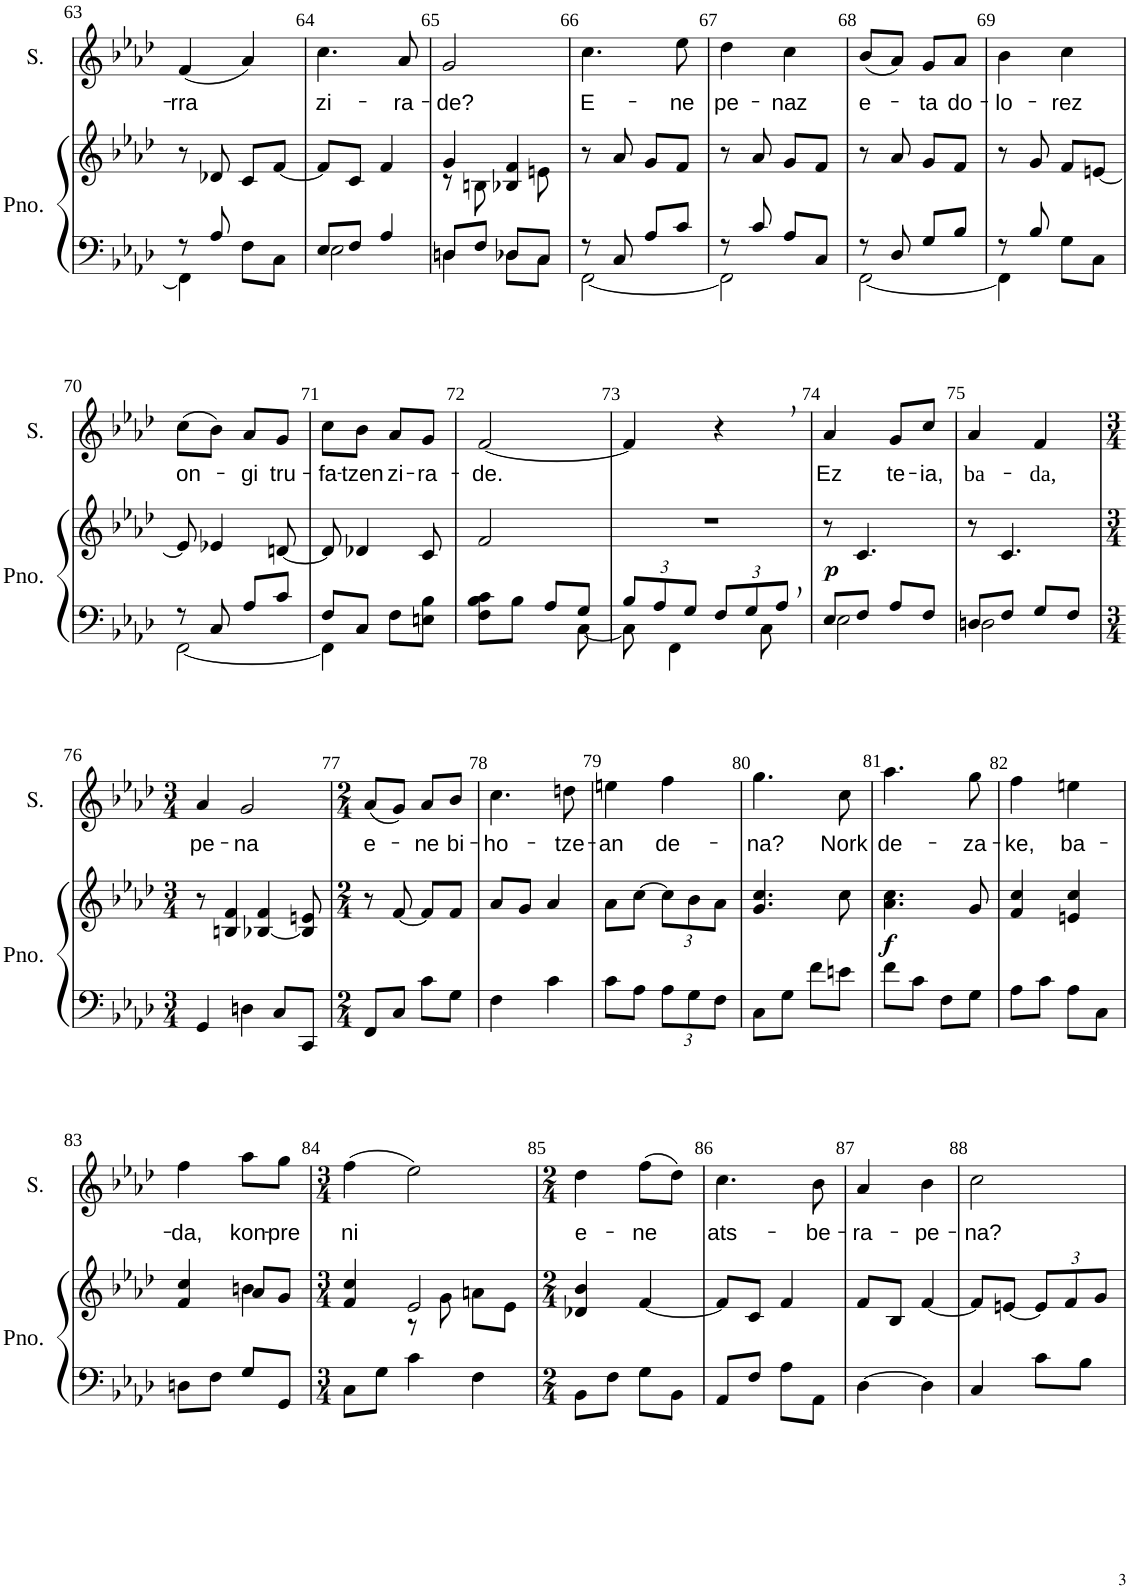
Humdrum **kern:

**kern	**kern	**dynam	**kern	**text
*part2	*part2	*part2	*part1	*part1
*staff3	*staff2	*staff2/3	*staff1	*staff1
*I"Piano	*	*	*I"Soprano	*
*I'Pno.	*	*	*I'S.	*
!!LO:PB:g=z
*clefF4	*clefG2	*	*clefG2	*
*k[b-e-a-d-]	*k[b-e-a-d-]	*	*k[b-e-a-d-]	*
*M2/4	*M2/4	*	*M2/4	*
=63	=63	=63	=63	=63
*^	*	*	*	*
!	!	!	!	!	!LO:LY:b
8r	4FF\]	8r	.	(4f/	-rra
8A-/	.	8d-X/	.	.	.
8F\L	4ryy	8c/L	.	4a-/)	.
8C\J	.	[8f/J	.	.	.
=64	=64	=64	=64	=64	=64
!	!	!	!	!	!LO:LY:b
8E-/L	2E-\	8f/L]	.	4.cc\	zi-
8F/J	.	8c/J	.	.	.
4A-/	.	4f/	.	.	.
!	!	!	!	!	!LO:LY:b
.	.	.	.	8a-/	-ra-
=65	=65	=65	=65	=65	=65
*	*	*^	*	*	*
!	!	!	!	!	!	!LO:LY:b
8Dn/L	4D\	4g/	8r	.	2g/	-de?
8F/J	.	.	8Bn\	.	.	.
8D-X/L	8D-\L	4B-X/ 4f/	8ryy	.	.	.
8C/J	8C\J	.	8en\	.	.	.
=66	=66	=66	=66	=66	=66	=66
!	!	!	!	!	!	!LO:LY:b
*	*	*v	*v	*	*	*
8r	[2FF\	8r	.	4.cc\	E-
8C/	.	8a-/	.	.	.
8A-/L	.	8g/L	.	.	.
!	!	!	!	!	!LO:LY:b
8c/J	.	8f/J	.	8ee-\	-ne
=67	=67	=67	=67	=67	=67
!	!	!	!	!	!LO:LY:b
8r	2FF\]	8r	.	4dd-\	pe-
8c/	.	8a-/	.	.	.
!	!	!	!	!	!LO:LY:b
8A-/L	.	8g/L	.	4cc\	-naz
8C/J	.	8f/J	.	.	.
=68	=68	=68	=68	=68	=68
!	!	!	!	!	!LO:LY:b
8r	[2FF\	8r	.	(8b-/L	e-
8D-/	.	8a-/	.	8a-/J)	.
!	!	!	!	!	!LO:LY:b
8G/L	.	8g/L	.	8g/L	-ta
!	!	!	!	!	!LO:LY:b
8B-/J	.	8f/J	.	8a-/J	do-
=69	=69	=69	=69	=69	=69
!	!	!	!	!	!LO:LY:b
8r	4FF\]	8r	.	4b-\	-lo-
8B-/	.	8g/	.	.	.
!	!	!	!	!	!LO:LY:b
8G\L	4ryy	8f/L	.	4cc\	-rez
8C\J	.	[8en/J	.	.	.
!!LO:LB:g=z
=70	=70	=70	=70	=70	=70
!	!	!	!	!	!LO:LY:b
8r	[2FF\	8e/]	.	(8cc\L	on-
8C/	.	4e-X/	.	8b-\J)	.
!	!	!	!	!	!LO:LY:b
8A-/L	.	.	.	8a-/L	-gi
!	!	!	!	!	!LO:LY:b
8c/J	.	[8dn/	.	8g/J	tru-
=71	=71	=71	=71	=71	=71
!	!	!	!	!	!LO:LY:b
8F/L	4FF\]	8d/]	.	8cc\L	-fa-
!	!	!	!	!	!LO:LY:b
8C/J	.	4d-X/	.	8b-\J	-tzen
!	!	!	!	!	!LO:LY:b
8F\L	4ryy	.	.	8a-/L	zi-
!	!	!	!	!	!LO:LY:b
8En\ 8B-\J	.	8c/	.	8g/J	-ra-
=72	=72	=72	=72	=72	=72
!	!	!	!	!	!LO:LY:b
8F\ 8B-\ 8c\L	4.ryy	2f/	.	[2f/	-de.
8B-\J	.	.	.	.	.
8A-/L	.	.	.	.	.
8G/J	[8C\	.	.	.	.
=73	=73	=73	=73	=73	=73
*Xbrackettup	*	*	*	*	*
12B-/L	8C\]	2r	.	4f/]	.
12A-/	.	.	.	.	.
.	4FF\	.	.	.	.
12G/J	.	.	.	.	.
12F/L	.	.	.	4r	.
12G/	.	.	.	.	.
.	8C\	.	.	.	.
12A-,/J	.	.	.	.	.
=74	=74	=74	=74	=74	=74
!	!	!	!LO:DY:b	!	!LO:LY:b
8E-/L	2E-\	8r	p	4a-/	Ez
8F/J	.	4.c/	.	.	.
!	!	!	!	!	!LO:LY:b
8A-/L	.	.	.	8g/L	te-
!	!	!	!	!	!LO:LY:b
8F/J	.	.	.	8cc/J	-ia,
=75	=75	=75	=75	=75	=75
!	!	!	!	!	!LO:LY:b
8Dn/L	2D\	8r	.	4a-/	ba-
8F/J	.	4.c/	.	.	.
!	!	!	!	!	!LO:LY:b
8G/L	.	.	.	4f/	-da,
8F/J	.	.	.	.	.
*v	*v	*	*	*	*
!!LO:LB:g=z
=76	=76	=76	=76	=76
*M3/4	*M3/4	*	*M3/4	*
!	!	!	!	!LO:LY:b
4GG/	8r	.	4a-/	pe-
.	4Bn/ 4f/	.	.	.
!	!	!	!	!LO:LY:b
4Dn\	.	.	2g/	-na
.	[4B-X/ 4f/	.	.	.
8C/L	.	.	.	.
8CC/J	8B-/] 8en/	.	.	.
=77	=77	=77	=77	=77
*M2/4	*M2/4	*	*M2/4	*
!	!	!	!	!LO:LY:b
8FF/L	8r	.	(8a-/L	e-
8C/J	[8f/	.	8g/J)	.
!	!	!	!	!LO:LY:b
8c\L	8f/L]	.	8a-/L	-ne
!	!	!	!	!LO:LY:b
8G\J	8f/J	.	8b-/J	bi-
=78	=78	=78	=78	=78
!	!	!	!	!LO:LY:b
4F\	8a-/L	.	4.cc\	-ho-
.	8g/J	.	.	.
4c\	4a-/	.	.	.
!	!	!	!	!LO:LY:b
.	.	.	8ddn\	-tze-
=79	=79	=79	=79	=79
!	!	!	!	!LO:LY:b
8c\L	8a-\L	.	4een\	-an
8A-\J	[8cc\J	.	.	.
*	*Xbrackettup	*	*	*
!	!	!	!	!LO:LY:b
12A-\L	12cc\L]	.	4ff\	de-
12G\	12b-\	.	.	.
12F\J	12a-\J	.	.	.
=80	=80	=80	=80	=80
!	!	!	!	!LO:LY:b
8C\L	4.g/ 4.cc/	.	4.gg\	-na?
8G\J	.	.	.	.
8f\L	.	.	.	.
!	!	!	!	!LO:LY:b
8en\J	8cc\	.	8cc\	Nork
=81	=81	=81	=81	=81
!	!	!LO:DY:b	!	!LO:LY:b
8f\L	4.a-\ 4.cc\	f	4.aa-\	de-
8c\J	.	.	.	.
8F\L	.	.	.	.
!	!	!	!	!LO:LY:b
8G\J	8g/	.	8gg\	-za-
=82	=82	=82	=82	=82
!	!	!	!	!LO:LY:b
8A-\L	4f/ 4cc/	.	4ff\	-ke,
8c\J	.	.	.	.
!	!	!	!	!LO:LY:b
8A-\L	4en/ 4cc/	.	4een\	ba-
8C\J	.	.	.	.
!!LO:LB:g=z
=83	=83	=83	=83	=83
*	*^	*	*	*
!	!	!	!	!	!LO:LY:b
8Dn\L	4f/ 4cc/	4ryy	.	4ff\	-da,
8F\J	.	.	.	.	.
!	!	!	!	!	!LO:LY:b
8G/L	8a-/L	4bn\	.	8aa-\L	kon-
!	!	!	!	!	!LO:LY:b
8GG/J	8g/J	.	.	8gg\J	-pre
=84	=84	=84	=84	=84	=84
*M3/4	*M3/4	*	*	*M3/4	*
!	!	!	!	!	!LO:LY:b
8C\L	4f/ 4cc/	4ryy	.	(4ff\	ni
8G\J	.	.	.	.	.
4c\	2e-/	8r	.	2ee-\)	.
.	.	8g\	.	.	.
4F\	.	8an\L	.	.	.
.	.	8e-\J	.	.	.
*	*v	*v	*	*	*
=85	=85	=85	=85	=85
*M2/4	*M2/4	*	*M2/4	*
*	*^	*	*	*
!	!	!	!	!	!LO:LY:b
*	*v	*v	*	*	*
8BB-\L	4d-X/ 4b-/	.	4dd-\	e-
8F\J	.	.	.	.
!	!	!	!	!LO:LY:b
8G\L	[4f/	.	(8ff\L	-ne
8BB-\J	.	.	8dd-\J)	.
=86	=86	=86	=86	=86
!	!	!	!	!LO:LY:b
8AA-/L	8f/L]	.	4.cc\	ats-
8F/J	8c/J	.	.	.
8A-\L	4f/	.	.	.
!	!	!	!	!LO:LY:b
8AA-\J	.	.	8b-\	-be-
=87	=87	=87	=87	=87
!	!	!	!	!LO:LY:b
[4D-\	8f/L	.	4a-/	-ra-
.	8B-/J	.	.	.
!	!	!	!	!LO:LY:b
4D-\]	[4f/	.	4b-\	-pe-
=88	=88	=88	=88	=88
!	!	!	!	!LO:LY:b
4C/	8f/L]	.	2cc\	-na?
.	[8en/J	.	.	.
8c\L	12e/L]	.	.	.
.	12f/	.	.	.
8B-\J	.	.	.	.
.	12g/J	.	.	.
=	=	=	=	=
*-	*-	*-	*-	*-
